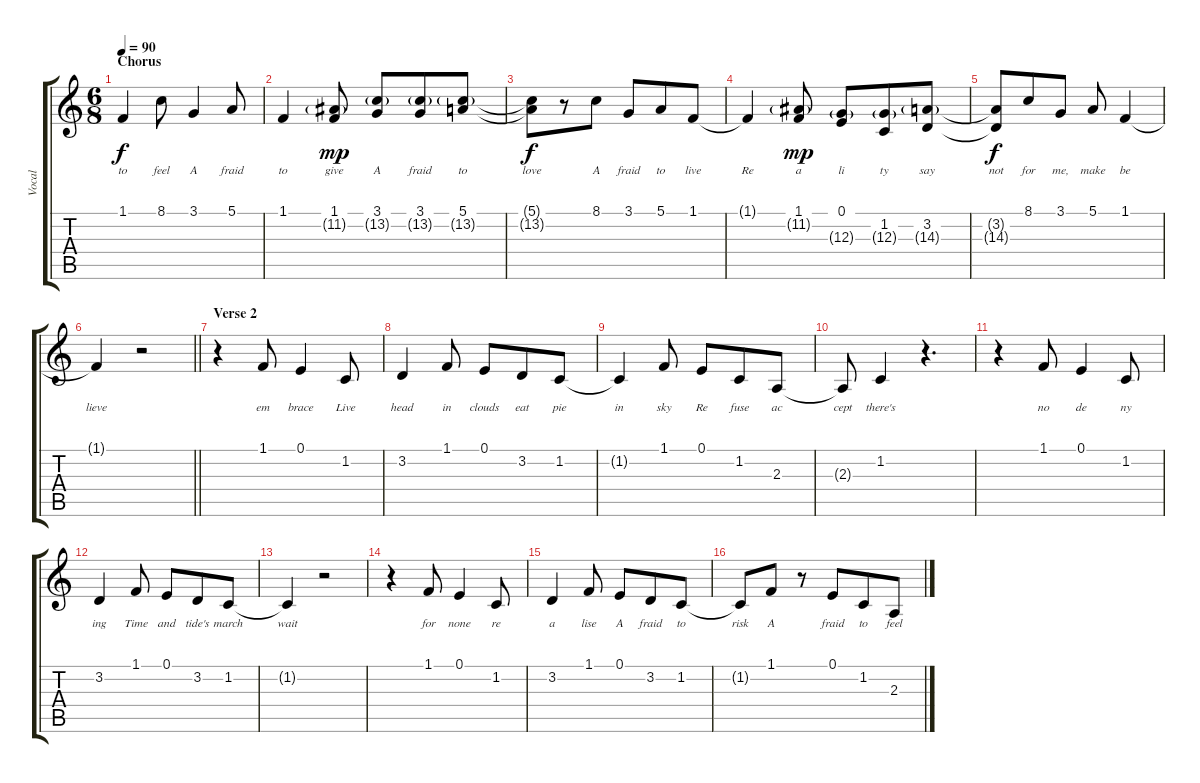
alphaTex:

\track ("Vocal" "Vocal") {instrument acousticgrandpiano}
\staff {score tabs}
\tuning (E4 B3 G3 D3 A2 E2) {hide}
\ts (6 8)
\section ("" "Chorus")
\tempo 90
\clef g2
\ks c
1.1{t}.4{lyrics (0 "to") lyrics (1 "") lyrics (2 "") lyrics (3 "") lyrics (4 "") dy f} 8.1.8{lyrics (0 "feel") lyrics (1 "") lyrics (2 "") lyrics (3 "") lyrics (4 "")} 3.1.4{lyrics (0 "A") lyrics (1 "") lyrics (2 "") lyrics (3 "") lyrics (4 "")} 5.1.8{lyrics (0 "fraid") lyrics (1 "") lyrics (2 "") lyrics (3 "") lyrics (4 "")} |
1.1.4{lyrics (0 "to") lyrics (1 "") lyrics (2 "") lyrics (3 "") lyrics (4 "")} (1.1 11.2{g}).8{lyrics (0 "give") lyrics (1 "") lyrics (2 "") lyrics (3 "") lyrics (4 "") dy mp} (3.1 13.2{g}).8{lyrics (0 "A") lyrics (1 "") lyrics (2 "") lyrics (3 "") lyrics (4 "")} (3.1 13.2{g}).8{lyrics (0 "fraid") lyrics (1 "") lyrics (2 "") lyrics (3 "") lyrics (4 "")} (5.1 13.2{g}).8{lyrics (0 "to") lyrics (1 "") lyrics (2 "") lyrics (3 "") lyrics (4 "")} |
(5.1{t} 13.2{t}).8{lyrics (0 "love") lyrics (1 "") lyrics (2 "") lyrics (3 "") lyrics (4 "") dy f} r.8 8.1.8{lyrics (0 "A") lyrics (1 "") lyrics (2 "") lyrics (3 "") lyrics (4 "")} 3.1.8{lyrics (0 "fraid") lyrics (1 "") lyrics (2 "") lyrics (3 "") lyrics (4 "")} 5.1.8{lyrics (0 "to") lyrics (1 "") lyrics (2 "") lyrics (3 "") lyrics (4 "")} 1.1.8{lyrics (0 "live") lyrics (1 "") lyrics (2 "") lyrics (3 "") lyrics (4 "")} |
1.1{t}.4{lyrics (0 "Re") lyrics (1 "") lyrics (2 "") lyrics (3 "") lyrics (4 "")} (1.1 11.2{g}).8{lyrics (0 "a") lyrics (1 "") lyrics (2 "") lyrics (3 "") lyrics (4 "") dy mp} (0.1 12.3{g}).8{lyrics (0 "li") lyrics (1 "") lyrics (2 "") lyrics (3 "") lyrics (4 "")} (1.2 12.3{g}).8{lyrics (0 "ty") lyrics (1 "") lyrics (2 "") lyrics (3 "") lyrics (4 "")} (3.2 14.3{g}).8{lyrics (0 "say") lyrics (1 "") lyrics (2 "") lyrics (3 "") lyrics (4 "")} |
(3.2{t} 14.3{t}).8{lyrics (0 "not") lyrics (1 "") lyrics (2 "") lyrics (3 "") lyrics (4 "") dy f} 8.1.8{lyrics (0 "for") lyrics (1 "") lyrics (2 "") lyrics (3 "") lyrics (4 "")} 3.1.8{lyrics (0 "me,") lyrics (1 "") lyrics (2 "") lyrics (3 "") lyrics (4 "")} 5.1.8{lyrics (0 "make") lyrics (1 "") lyrics (2 "") lyrics (3 "") lyrics (4 "")} 1.1.4{lyrics (0 "be") lyrics (1 "") lyrics (2 "") lyrics (3 "") lyrics (4 "")} |
\barLineRight lightlight
1.1{t}.4{lyrics (0 "lieve") lyrics (1 "") lyrics (2 "") lyrics (3 "") lyrics (4 "")} r.2 |
\section ("" "Verse 2")
r.4 1.1.8{lyrics (0 "em") lyrics (1 "") lyrics (2 "") lyrics (3 "") lyrics (4 "")} 0.1.4{lyrics (0 "brace") lyrics (1 "") lyrics (2 "") lyrics (3 "") lyrics (4 "")} 1.2.8{lyrics (0 "Live") lyrics (1 "") lyrics (2 "") lyrics (3 "") lyrics (4 "")} |
3.2.4{lyrics (0 "head") lyrics (1 "") lyrics (2 "") lyrics (3 "") lyrics (4 "")} 1.1.8{lyrics (0 "in") lyrics (1 "") lyrics (2 "") lyrics (3 "") lyrics (4 "")} 0.1.8{lyrics (0 "clouds") lyrics (1 "") lyrics (2 "") lyrics (3 "") lyrics (4 "")} 3.2.8{lyrics (0 "eat") lyrics (1 "") lyrics (2 "") lyrics (3 "") lyrics (4 "")} 1.2.8{lyrics (0 "pie") lyrics (1 "") lyrics (2 "") lyrics (3 "") lyrics (4 "")} |
1.2{t}.4{lyrics (0 "in") lyrics (1 "") lyrics (2 "") lyrics (3 "") lyrics (4 "")} 1.1.8{lyrics (0 "sky") lyrics (1 "") lyrics (2 "") lyrics (3 "") lyrics (4 "")} 0.1.8{lyrics (0 "Re") lyrics (1 "") lyrics (2 "") lyrics (3 "") lyrics (4 "")} 1.2.8{lyrics (0 "fuse") lyrics (1 "") lyrics (2 "") lyrics (3 "") lyrics (4 "")} 2.3.8{lyrics (0 "ac") lyrics (1 "") lyrics (2 "") lyrics (3 "") lyrics (4 "")} |
2.3{t}.8{lyrics (0 "cept") lyrics (1 "") lyrics (2 "") lyrics (3 "") lyrics (4 "")} 1.2.4{lyrics (0 "there's") lyrics (1 "") lyrics (2 "") lyrics (3 "") lyrics (4 "")} r.4{d} |
r.4 1.1.8{lyrics (0 "no") lyrics (1 "") lyrics (2 "") lyrics (3 "") lyrics (4 "")} 0.1.4{lyrics (0 "de") lyrics (1 "") lyrics (2 "") lyrics (3 "") lyrics (4 "")} 1.2.8{lyrics (0 "ny") lyrics (1 "") lyrics (2 "") lyrics (3 "") lyrics (4 "")} |
3.2.4{lyrics (0 "ing") lyrics (1 "") lyrics (2 "") lyrics (3 "") lyrics (4 "")} 1.1.8{lyrics (0 "Time") lyrics (1 "") lyrics (2 "") lyrics (3 "") lyrics (4 "")} 0.1.8{lyrics (0 "and") lyrics (1 "") lyrics (2 "") lyrics (3 "") lyrics (4 "")} 3.2.8{lyrics (0 "tide's") lyrics (1 "") lyrics (2 "") lyrics (3 "") lyrics (4 "")} 1.2.8{lyrics (0 "march") lyrics (1 "") lyrics (2 "") lyrics (3 "") lyrics (4 "")} |
1.2{t}.4{lyrics (0 "wait") lyrics (1 "") lyrics (2 "") lyrics (3 "") lyrics (4 "")} r.2 |
r.4 1.1.8{lyrics (0 "for") lyrics (1 "") lyrics (2 "") lyrics (3 "") lyrics (4 "")} 0.1.4{lyrics (0 "none") lyrics (1 "") lyrics (2 "") lyrics (3 "") lyrics (4 "")} 1.2.8{lyrics (0 "re") lyrics (1 "") lyrics (2 "") lyrics (3 "") lyrics (4 "")} |
3.2.4{lyrics (0 "a") lyrics (1 "") lyrics (2 "") lyrics (3 "") lyrics (4 "")} 1.1.8{lyrics (0 "lise") lyrics (1 "") lyrics (2 "") lyrics (3 "") lyrics (4 "")} 0.1.8{lyrics (0 "A") lyrics (1 "") lyrics (2 "") lyrics (3 "") lyrics (4 "")} 3.2.8{lyrics (0 "fraid") lyrics (1 "") lyrics (2 "") lyrics (3 "") lyrics (4 "")} 1.2.8{lyrics (0 "to") lyrics (1 "") lyrics (2 "") lyrics (3 "") lyrics (4 "")} |
1.2{t}.8{lyrics (0 "risk") lyrics (1 "") lyrics (2 "") lyrics (3 "") lyrics (4 "")} 1.1.8{lyrics (0 "A") lyrics (1 "") lyrics (2 "") lyrics (3 "") lyrics (4 "")} r.8 0.1.8{lyrics (0 "fraid") lyrics (1 "") lyrics (2 "") lyrics (3 "") lyrics (4 "")} 1.2.8{lyrics (0 "to") lyrics (1 "") lyrics (2 "") lyrics (3 "") lyrics (4 "")} 2.3.8{lyrics (0 "feel") lyrics (1 "") lyrics (2 "") lyrics (3 "") lyrics (4 "")}
